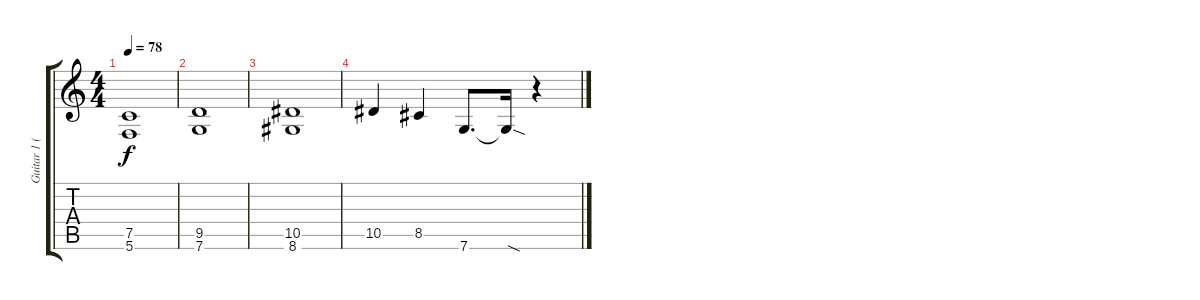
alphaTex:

\track ("Guitar 1 (Distortion)" "Guitar 1 (") {instrument distortionguitar}
\staff {score tabs}
\tuning (C4 G3 Eb3 Bb2 F2 C2) {hide}
\ts (4 4)
\tempo 78
\clef g2
\ks c
(7.5 5.6).1{dy f} |
(9.5 7.6).1 |
(10.5 8.6).1 |
10.5.4 8.5.4 7.6.8{d} 7.6{sod t}.16 r.4
